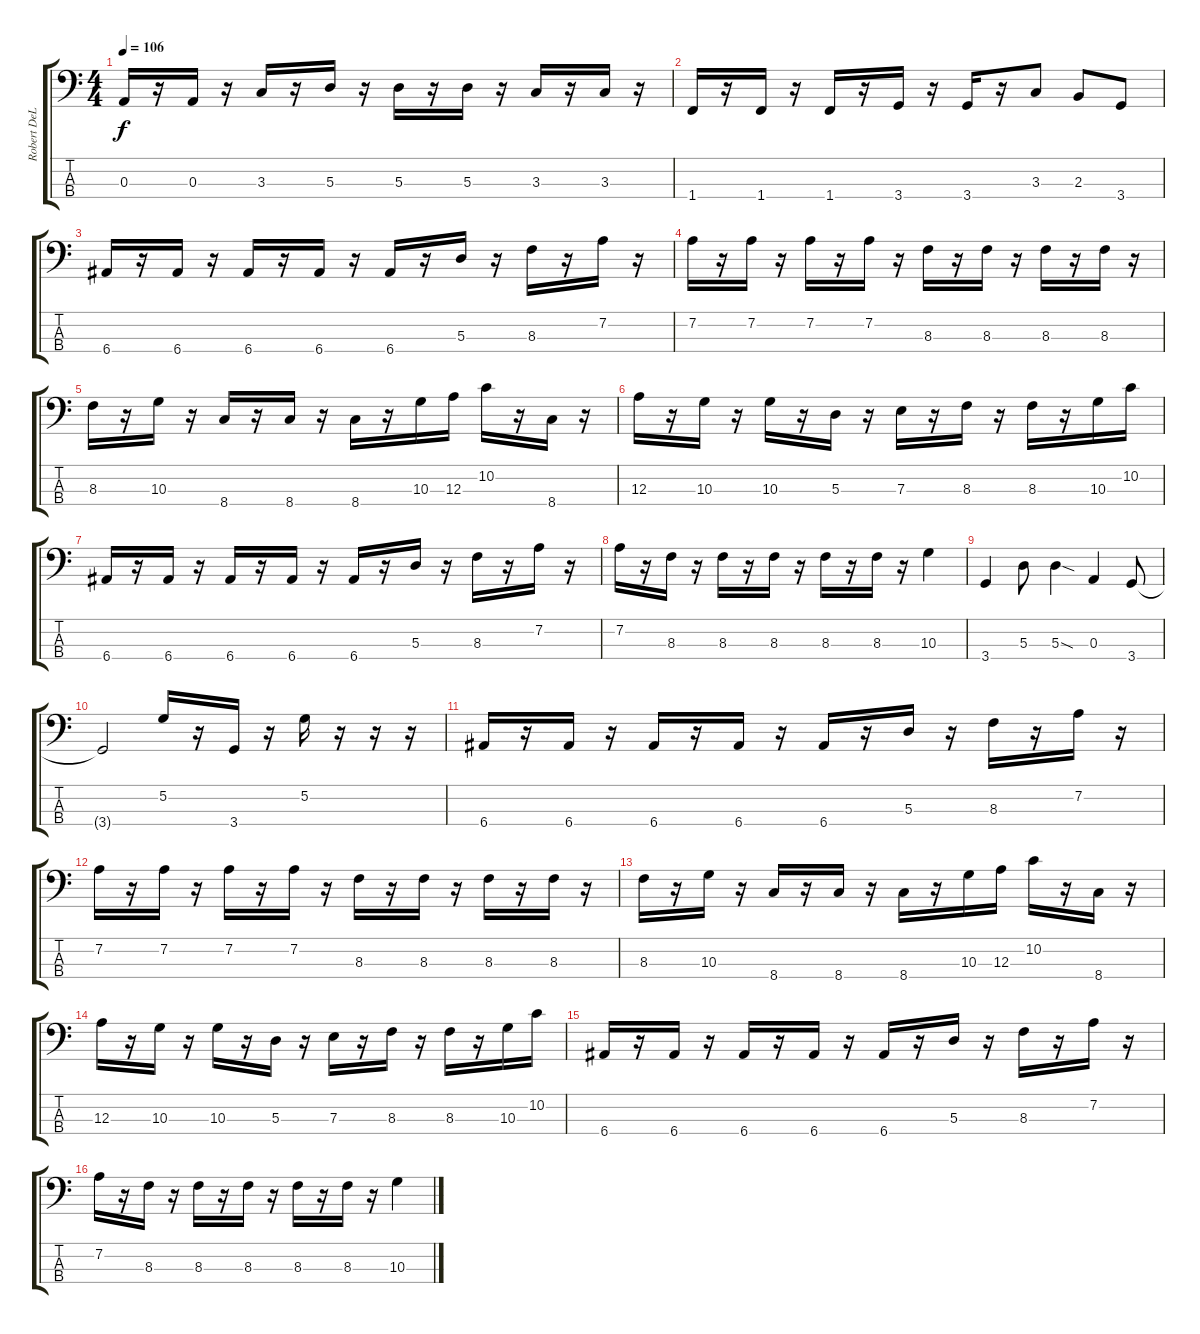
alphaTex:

\track ("Robert DeLeo" "Robert DeL") {instrument electricbassfinger}
\staff {score tabs}
\tuning (G2 D2 A1 E1) {hide}
\ts (4 4)
\tempo 106
\clef f4
\ks c
0.3.16{dy f} r.16 0.3.16 r.16 3.3.16 r.16 5.3.16 r.16 5.3.16 r.16 5.3.16 r.16 3.3.16 r.16 3.3.16 r.16 |
1.4.16 r.16 1.4.16 r.16 1.4.16 r.16 3.4.16 r.16 3.4.16 r.16 3.3.8 2.3.8 3.4.8 |
6.4.16 r.16 6.4.16 r.16 6.4.16 r.16 6.4.16 r.16 6.4.16 r.16 5.3.16 r.16 8.3.16 r.16 7.2.16 r.16 |
7.2.16 r.16 7.2.16 r.16 7.2.16 r.16 7.2.16 r.16 8.3.16 r.16 8.3.16 r.16 8.3.16 r.16 8.3.16 r.16 |
8.3.16 r.16 10.3.16 r.16 8.4.16 r.16 8.4.16 r.16 8.4.16 r.16 10.3.16 12.3.16 10.2.16 r.16 8.4.16 r.16 |
12.3.16 r.16 10.3.16 r.16 10.3.16 r.16 5.3.16 r.16 7.3.16 r.16 8.3.16 r.16 8.3.16 r.16 10.3.16 10.2.16 |
6.4.16 r.16 6.4.16 r.16 6.4.16 r.16 6.4.16 r.16 6.4.16 r.16 5.3.16 r.16 8.3.16 r.16 7.2.16 r.16 |
7.2.16 r.16 8.3.16 r.16 8.3.16 r.16 8.3.16 r.16 8.3.16 r.16 8.3.16 r.16 10.3.4 |
3.4.4 5.3.8 5.3{sod}.4 0.3.4 3.4.8 |
3.4{t}.2 5.2.16 r.16 3.4.16 r.16 5.2.16 r.16 r.16 r.16 |
6.4.16 r.16 6.4.16 r.16 6.4.16 r.16 6.4.16 r.16 6.4.16 r.16 5.3.16 r.16 8.3.16 r.16 7.2.16 r.16 |
7.2.16 r.16 7.2.16 r.16 7.2.16 r.16 7.2.16 r.16 8.3.16 r.16 8.3.16 r.16 8.3.16 r.16 8.3.16 r.16 |
8.3.16 r.16 10.3.16 r.16 8.4.16 r.16 8.4.16 r.16 8.4.16 r.16 10.3.16 12.3.16 10.2.16 r.16 8.4.16 r.16 |
12.3.16 r.16 10.3.16 r.16 10.3.16 r.16 5.3.16 r.16 7.3.16 r.16 8.3.16 r.16 8.3.16 r.16 10.3.16 10.2.16 |
6.4.16 r.16 6.4.16 r.16 6.4.16 r.16 6.4.16 r.16 6.4.16 r.16 5.3.16 r.16 8.3.16 r.16 7.2.16 r.16 |
7.2.16 r.16 8.3.16 r.16 8.3.16 r.16 8.3.16 r.16 8.3.16 r.16 8.3.16 r.16 10.3.4
